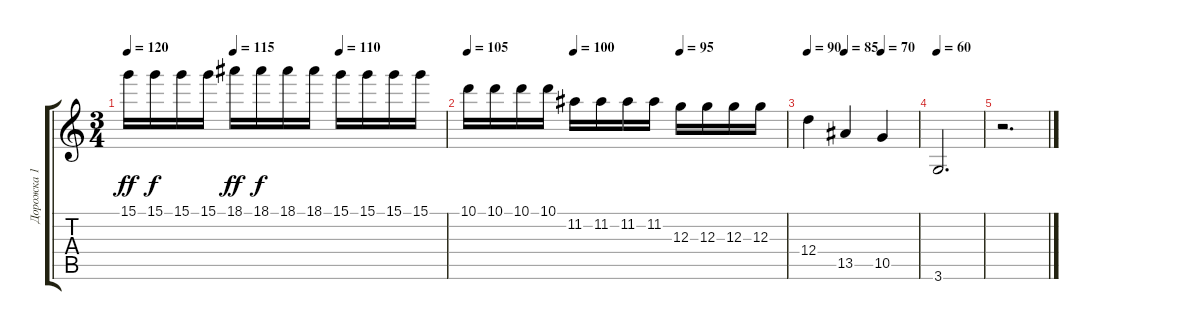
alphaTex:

\track ("Дорожка 1" "Дорожка 1") {instrument distortionguitar}
\staff {score tabs}
\tuning (E4 B3 G3 D3 A2 E2) {hide}
\ts (3 4)
\tempo 120
\tempo (115 0.3333333333333333)
\tempo (110 0.6666666666666666)
\clef g2
\ks c
15.1.16{dy ff} 15.1.16{dy f} 15.1.16 15.1.16 18.1.16{dy ff} 18.1.16{dy f} 18.1.16 18.1.16 15.1.16 15.1.16 15.1.16 15.1.16 |
\tempo 105
\tempo (100 0.3333333333333333)
\tempo (95 0.6666666666666666)
10.1.16 10.1.16 10.1.16 10.1.16 11.2.16 11.2.16 11.2.16 11.2.16 12.3.16 12.3.16 12.3.16 12.3.16 |
\tempo 90
\tempo (85 0.3333333333333333)
\tempo (70 0.6666666666666666)
12.4.4 13.5.4 10.5.4 |
\tempo 60
3.6.2{d} |
r.2{d}
